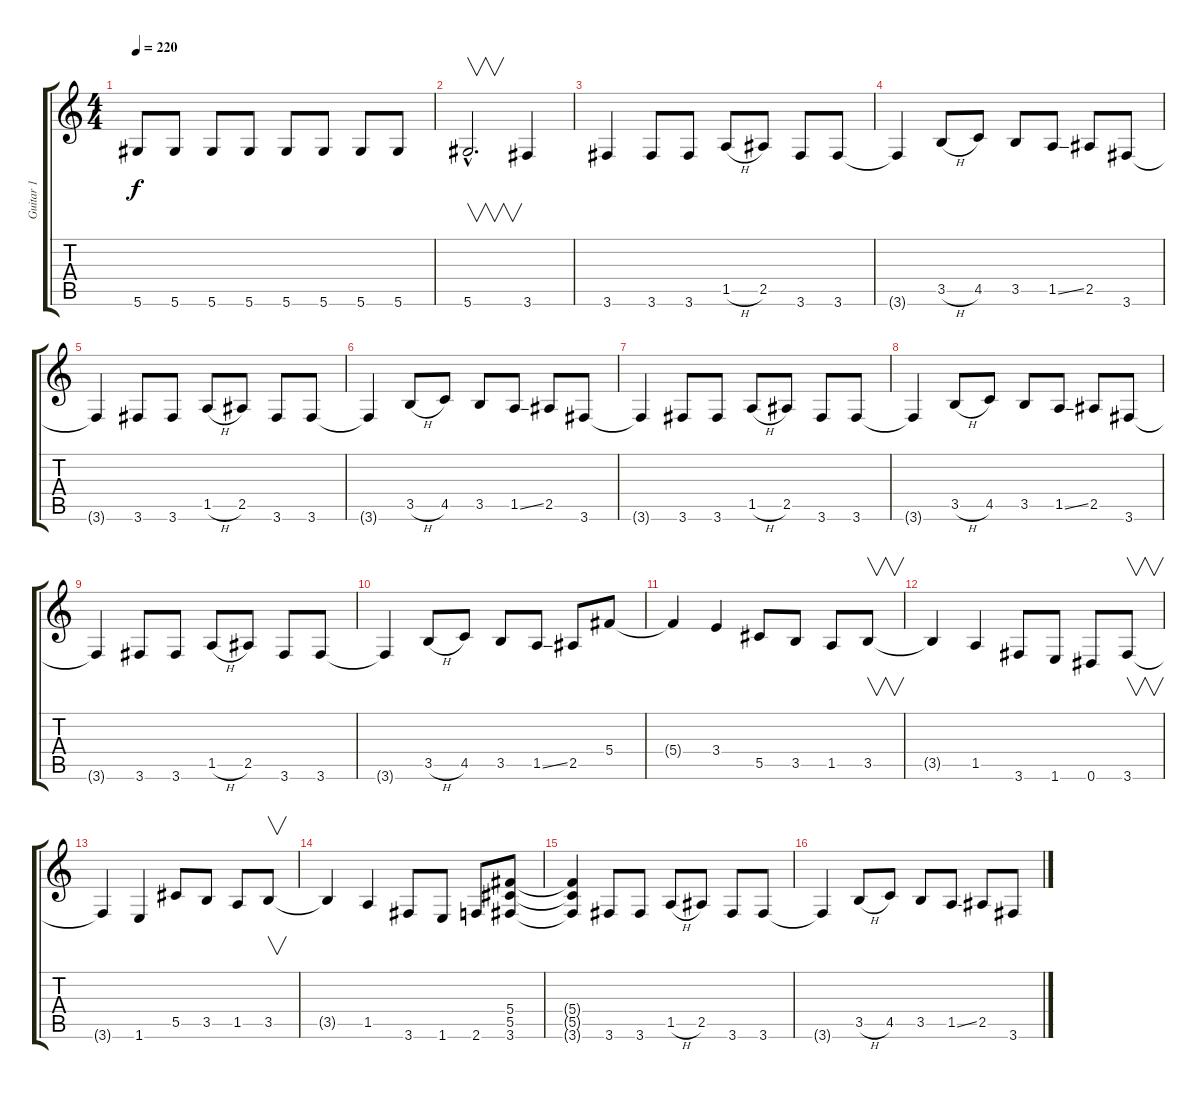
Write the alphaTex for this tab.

\track ("Guitar 1" "Guitar 1") {instrument distortionguitar}
\staff {score tabs}
\tuning (Eb4 Bb3 Gb3 Db3 Ab2 Eb2) {hide}
\ts (4 4)
\tempo 220
\clef g2
\ks c
5.6.8{dy f} 5.6.8 5.6.8 5.6.8 5.6.8 5.6.8 5.6.8 5.6.8 |
5.6{hac}.2{v d} 3.6.4 |
3.6.4 3.6.8 3.6.8 1.5{h}.8 2.5.8 3.6.8 3.6.8 |
3.6{t}.4 3.5{h}.8 4.5.8 3.5.8 1.5{ss}.8 2.5.8 3.6.8 |
3.6{t}.4 3.6.8 3.6.8 1.5{h}.8 2.5.8 3.6.8 3.6.8 |
3.6{t}.4 3.5{h}.8 4.5.8 3.5.8 1.5{ss}.8 2.5.8 3.6.8 |
3.6{t}.4 3.6.8 3.6.8 1.5{h}.8 2.5.8 3.6.8 3.6.8 |
3.6{t}.4 3.5{h}.8 4.5.8 3.5.8 1.5{ss}.8 2.5.8 3.6.8 |
3.6{t}.4 3.6.8 3.6.8 1.5{h}.8 2.5.8 3.6.8 3.6.8 |
3.6{t}.4 3.5{h}.8 4.5.8 3.5.8 1.5{ss}.8 2.5.8 5.4.8 |
5.4{t}.4 3.4.4 5.5.8 3.5.8 1.5.8 3.5.8{v} |
3.5{t}.4 1.5.4 3.6.8 1.6.8 0.6.8 3.6.8{v} |
3.6{t}.4 1.6.4 5.5.8 3.5.8 1.5.8 3.5.8{v} |
3.5{t}.4 1.5.4 3.6.8 1.6.8 2.6.8 (5.4 5.5 3.6).8 |
(5.4{t} 5.5{t} 3.6{t}).4 3.6.8 3.6.8 1.5{h}.8 2.5.8 3.6.8 3.6.8 |
3.6{t}.4 3.5{h}.8 4.5.8 3.5.8 1.5{ss}.8 2.5.8 3.6.8
